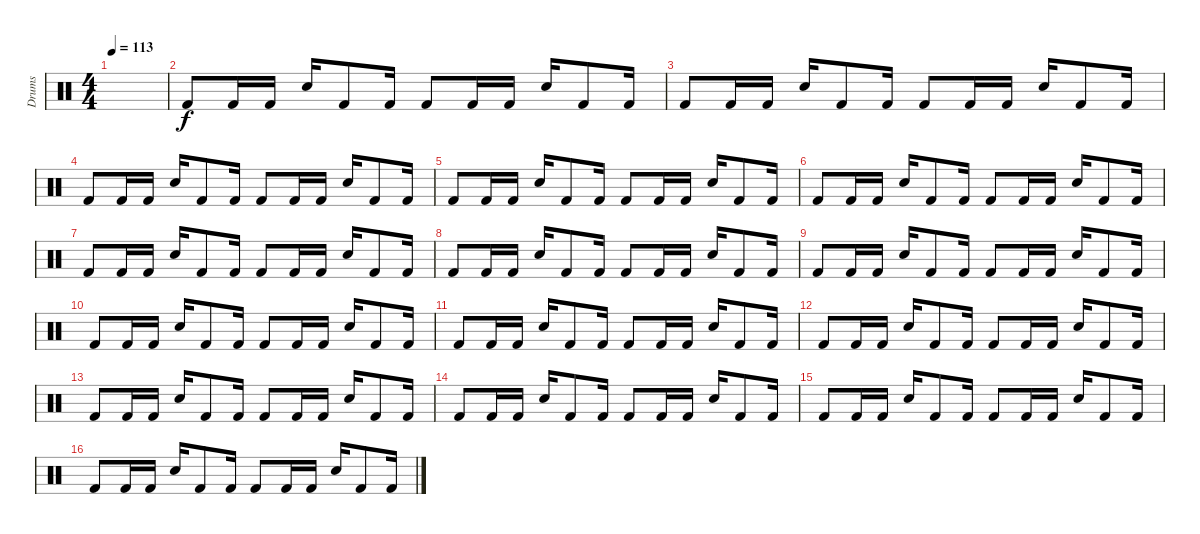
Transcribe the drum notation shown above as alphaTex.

\track ("Drums" "Drums") {instrument percussion}
\staff {score}
\articulation defaults
\ts (4 4)
\tempo 113
\clef neutral
\ks c
|
"Kick (hit) 2".8 "Kick (hit) 2".16 "Kick (hit) 2".16 "Electric Snare (hit)".16 "Kick (hit) 2".8 "Kick (hit) 2".16 "Kick (hit) 2".8 "Kick (hit) 2".16 "Kick (hit) 2".16 "Electric Snare (hit)".16 "Kick (hit) 2".8 "Kick (hit) 2".16 |
"Kick (hit) 2".8 "Kick (hit) 2".16 "Kick (hit) 2".16 "Electric Snare (hit)".16 "Kick (hit) 2".8 "Kick (hit) 2".16 "Kick (hit) 2".8 "Kick (hit) 2".16 "Kick (hit) 2".16 "Electric Snare (hit)".16 "Kick (hit) 2".8 "Kick (hit) 2".16 |
"Kick (hit) 2".8 "Kick (hit) 2".16 "Kick (hit) 2".16 "Electric Snare (hit)".16 "Kick (hit) 2".8 "Kick (hit) 2".16 "Kick (hit) 2".8 "Kick (hit) 2".16 "Kick (hit) 2".16 "Electric Snare (hit)".16 "Kick (hit) 2".8 "Kick (hit) 2".16 |
"Kick (hit) 2".8 "Kick (hit) 2".16 "Kick (hit) 2".16 "Electric Snare (hit)".16 "Kick (hit) 2".8 "Kick (hit) 2".16 "Kick (hit) 2".8 "Kick (hit) 2".16 "Kick (hit) 2".16 "Electric Snare (hit)".16 "Kick (hit) 2".8 "Kick (hit) 2".16 |
"Kick (hit) 2".8 "Kick (hit) 2".16 "Kick (hit) 2".16 "Electric Snare (hit)".16 "Kick (hit) 2".8 "Kick (hit) 2".16 "Kick (hit) 2".8 "Kick (hit) 2".16 "Kick (hit) 2".16 "Electric Snare (hit)".16 "Kick (hit) 2".8 "Kick (hit) 2".16 |
"Kick (hit) 2".8 "Kick (hit) 2".16 "Kick (hit) 2".16 "Electric Snare (hit)".16 "Kick (hit) 2".8 "Kick (hit) 2".16 "Kick (hit) 2".8 "Kick (hit) 2".16 "Kick (hit) 2".16 "Electric Snare (hit)".16 "Kick (hit) 2".8 "Kick (hit) 2".16 |
"Kick (hit) 2".8 "Kick (hit) 2".16 "Kick (hit) 2".16 "Electric Snare (hit)".16 "Kick (hit) 2".8 "Kick (hit) 2".16 "Kick (hit) 2".8 "Kick (hit) 2".16 "Kick (hit) 2".16 "Electric Snare (hit)".16 "Kick (hit) 2".8 "Kick (hit) 2".16 |
"Kick (hit) 2".8 "Kick (hit) 2".16 "Kick (hit) 2".16 "Electric Snare (hit)".16 "Kick (hit) 2".8 "Kick (hit) 2".16 "Kick (hit) 2".8 "Kick (hit) 2".16 "Kick (hit) 2".16 "Electric Snare (hit)".16 "Kick (hit) 2".8 "Kick (hit) 2".16 |
"Kick (hit) 2".8 "Kick (hit) 2".16 "Kick (hit) 2".16 "Electric Snare (hit)".16 "Kick (hit) 2".8 "Kick (hit) 2".16 "Kick (hit) 2".8 "Kick (hit) 2".16 "Kick (hit) 2".16 "Electric Snare (hit)".16 "Kick (hit) 2".8 "Kick (hit) 2".16 |
"Kick (hit) 2".8 "Kick (hit) 2".16 "Kick (hit) 2".16 "Electric Snare (hit)".16 "Kick (hit) 2".8 "Kick (hit) 2".16 "Kick (hit) 2".8 "Kick (hit) 2".16 "Kick (hit) 2".16 "Electric Snare (hit)".16 "Kick (hit) 2".8 "Kick (hit) 2".16 |
"Kick (hit) 2".8 "Kick (hit) 2".16 "Kick (hit) 2".16 "Electric Snare (hit)".16 "Kick (hit) 2".8 "Kick (hit) 2".16 "Kick (hit) 2".8 "Kick (hit) 2".16 "Kick (hit) 2".16 "Electric Snare (hit)".16 "Kick (hit) 2".8 "Kick (hit) 2".16 |
"Kick (hit) 2".8 "Kick (hit) 2".16 "Kick (hit) 2".16 "Electric Snare (hit)".16 "Kick (hit) 2".8 "Kick (hit) 2".16 "Kick (hit) 2".8 "Kick (hit) 2".16 "Kick (hit) 2".16 "Electric Snare (hit)".16 "Kick (hit) 2".8 "Kick (hit) 2".16 |
"Kick (hit) 2".8 "Kick (hit) 2".16 "Kick (hit) 2".16 "Electric Snare (hit)".16 "Kick (hit) 2".8 "Kick (hit) 2".16 "Kick (hit) 2".8 "Kick (hit) 2".16 "Kick (hit) 2".16 "Electric Snare (hit)".16 "Kick (hit) 2".8 "Kick (hit) 2".16 |
"Kick (hit) 2".8 "Kick (hit) 2".16 "Kick (hit) 2".16 "Electric Snare (hit)".16 "Kick (hit) 2".8 "Kick (hit) 2".16 "Kick (hit) 2".8 "Kick (hit) 2".16 "Kick (hit) 2".16 "Electric Snare (hit)".16 "Kick (hit) 2".8 "Kick (hit) 2".16 |
"Kick (hit) 2".8 "Kick (hit) 2".16 "Kick (hit) 2".16 "Electric Snare (hit)".16 "Kick (hit) 2".8 "Kick (hit) 2".16 "Kick (hit) 2".8 "Kick (hit) 2".16 "Kick (hit) 2".16 "Electric Snare (hit)".16 "Kick (hit) 2".8 "Kick (hit) 2".16
